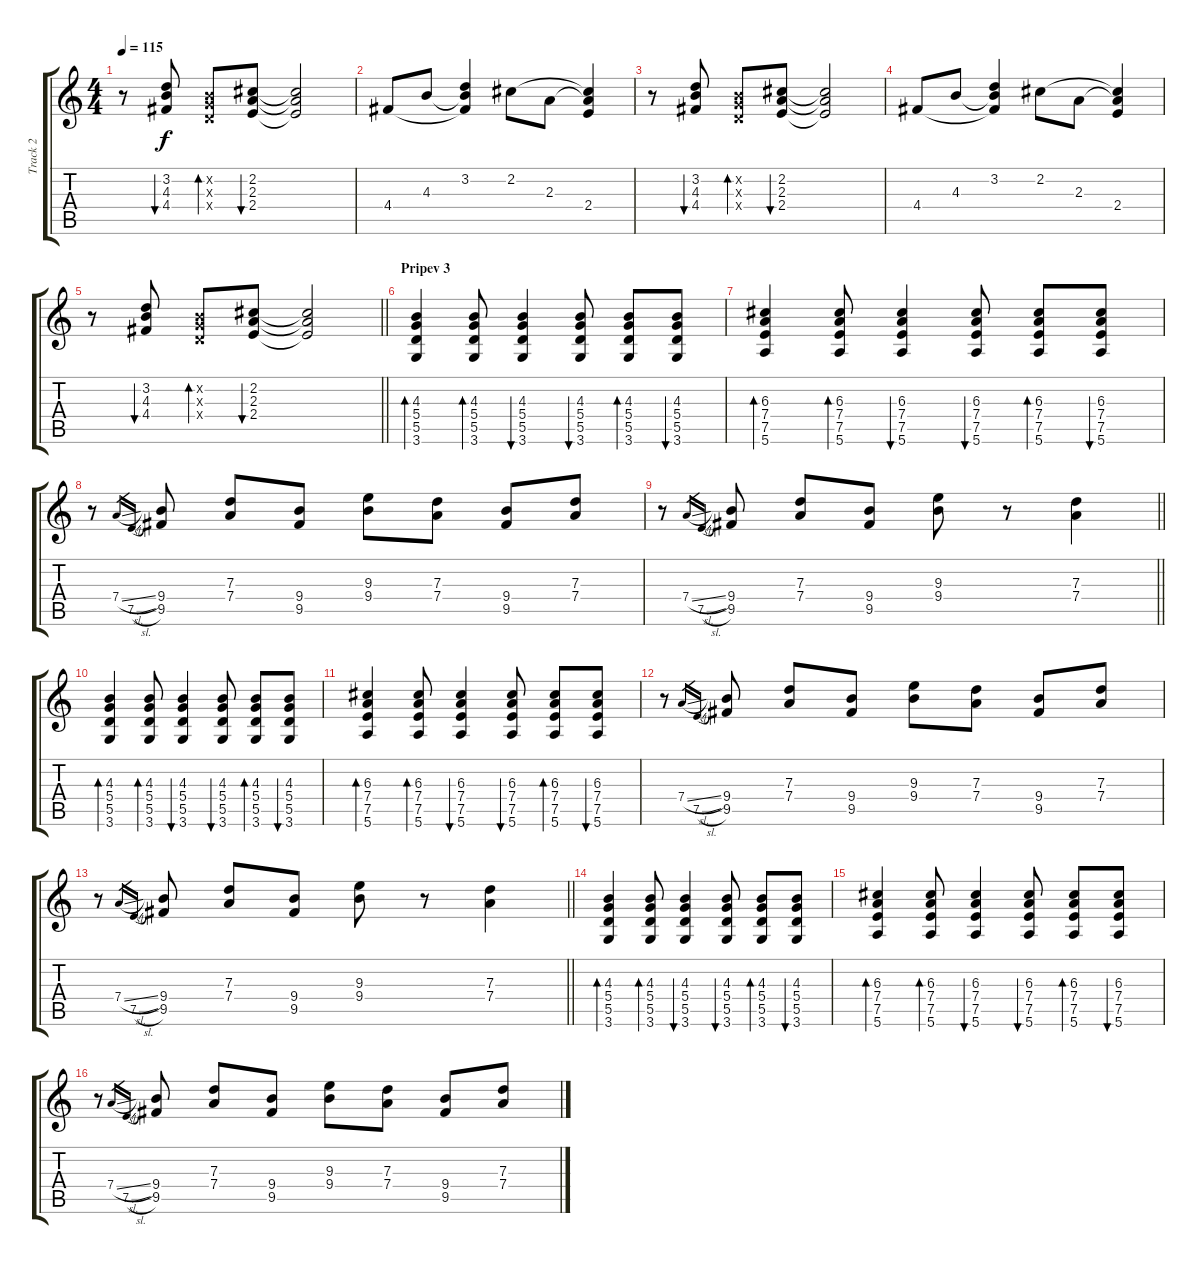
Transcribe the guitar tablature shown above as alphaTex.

\track ("Track 2" "Track 2") {instrument acousticguitarsteel}
\staff {score tabs}
\tuning (E4 B3 G3 D3 A2 E2) {hide}
\ts (4 4)
\tempo 115
\clef g2
\ks c
r.8{dy f} (3.2 4.3 4.4).8{bu 60} (0.2{x} 0.3{x} 0.4{x}).8{bd 60} (2.2 2.3 2.4).8{bu 60} (2.2{t} 2.3{t} 2.4{t}).2 |
4.4.8 4.3.8 (3.2 4.3{t} 4.4{t}).4 2.2.8 2.3.8 (2.2{t} 2.3{t} 2.4).4 |
r.8 (3.2 4.3 4.4).8{bu 60} (0.2{x} 0.3{x} 0.4{x}).8{bd 60} (2.2 2.3 2.4).8{bu 60} (2.2{t} 2.3{t} 2.4{t}).2 |
4.4.8 4.3.8 (3.2 4.3{t} 4.4{t}).4 2.2.8 2.3.8 (2.2{t} 2.3{t} 2.4).4 |
\barLineRight lightlight
r.8 (3.2 4.3 4.4).8{bu 60} (0.2{x} 0.3{x} 0.4{x}).8{bd 60} (2.2 2.3 2.4).8{bu 60} (2.2{t} 2.3{t} 2.4{t}).2 |
\section ("" "Pripev 3")
(4.3 5.4 5.5 3.6).4{bd 60} (4.3 5.4 5.5 3.6).8{bd 60} (4.3 5.4 5.5 3.6).4{bu 60} (4.3 5.4 5.5 3.6).8{bu 60} (4.3 5.4 5.5 3.6).8{bd 60} (4.3 5.4 5.5 3.6).8{bu 60} |
(6.3 7.4 7.5 5.6).4{bd 60} (6.3 7.4 7.5 5.6).8{bd 60} (6.3 7.4 7.5 5.6).4{bu 60} (6.3 7.4 7.5 5.6).8{bu 60} (6.3 7.4 7.5 5.6).8{bd 60} (6.3 7.4 7.5 5.6).8{bu 60} |
r.8 7.4{sl}.16{gr} 7.5{sl}.16{gr} (9.4 9.5).8 (7.3 7.4).8 (9.4 9.5).8 (9.3 9.4).8 (7.3 7.4).8 (9.4 9.5).8 (7.3 7.4).8 |
\barLineRight lightlight
r.8 7.4{sl}.16{gr} 7.5{sl}.16{gr} (9.4 9.5).8 (7.3 7.4).8 (9.4 9.5).8 (9.3 9.4).8 r.8 (7.3 7.4).4 |
(4.3 5.4 5.5 3.6).4{bd 60} (4.3 5.4 5.5 3.6).8{bd 60} (4.3 5.4 5.5 3.6).4{bu 60} (4.3 5.4 5.5 3.6).8{bu 60} (4.3 5.4 5.5 3.6).8{bd 60} (4.3 5.4 5.5 3.6).8{bu 60} |
(6.3 7.4 7.5 5.6).4{bd 60} (6.3 7.4 7.5 5.6).8{bd 60} (6.3 7.4 7.5 5.6).4{bu 60} (6.3 7.4 7.5 5.6).8{bu 60} (6.3 7.4 7.5 5.6).8{bd 60} (6.3 7.4 7.5 5.6).8{bu 60} |
r.8 7.4{sl}.16{gr} 7.5{sl}.16{gr} (9.4 9.5).8 (7.3 7.4).8 (9.4 9.5).8 (9.3 9.4).8 (7.3 7.4).8 (9.4 9.5).8 (7.3 7.4).8 |
\barLineRight lightlight
r.8 7.4{sl}.16{gr} 7.5{sl}.16{gr} (9.4 9.5).8 (7.3 7.4).8 (9.4 9.5).8 (9.3 9.4).8 r.8 (7.3 7.4).4 |
(4.3 5.4 5.5 3.6).4{bd 60} (4.3 5.4 5.5 3.6).8{bd 60} (4.3 5.4 5.5 3.6).4{bu 60} (4.3 5.4 5.5 3.6).8{bu 60} (4.3 5.4 5.5 3.6).8{bd 60} (4.3 5.4 5.5 3.6).8{bu 60} |
(6.3 7.4 7.5 5.6).4{bd 60} (6.3 7.4 7.5 5.6).8{bd 60} (6.3 7.4 7.5 5.6).4{bu 60} (6.3 7.4 7.5 5.6).8{bu 60} (6.3 7.4 7.5 5.6).8{bd 60} (6.3 7.4 7.5 5.6).8{bu 60} |
r.8 7.4{sl}.16{gr} 7.5{sl}.16{gr} (9.4 9.5).8 (7.3 7.4).8 (9.4 9.5).8 (9.3 9.4).8 (7.3 7.4).8 (9.4 9.5).8 (7.3 7.4).8
